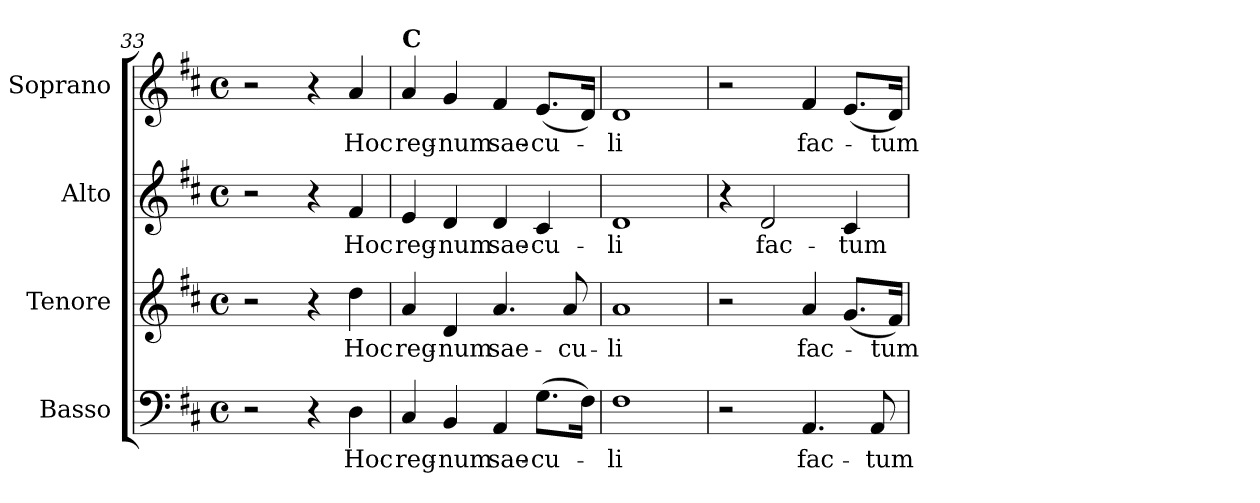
**kern	**text	**kern	**text	**kern	**text	**kern	**text
*part4	*part4	*part3	*part3	*part2	*part2	*part1	*part1
*staff4	*staff4	*staff3	*staff3	*staff2	*staff2	*staff1	*staff1
*I"Basso	*	*I"Tenore	*	*I"Alto	*	*I"Soprano	*
*I'B.	*	*I'T.	*	*I'A.	*	*I'S.	*
!!LO:LB:g=z
*clefF4	*	*clefG2	*	*clefG2	*	*clefG2	*
*	*	*ITrd7c12	*	*	*	*	*
*k[f#c#]	*	*k[f#c#]	*	*k[f#c#]	*	*k[f#c#]	*
*D:	*	*D:	*	*D:	*	*D:	*
*M4/4	*	*M4/4	*	*M4/4	*	*M4/4	*
*met(c)	*	*met(c)	*	*met(c)	*	*met(c)	*
=33	=33	=33	=33	=33	=33	=33	=33
2r	.	2r	.	2r	.	2r	.
4r	.	4r	.	4r	.	4r	.
!	!LO:LY:b:color=#000000	!	!	!	!	!	!
!	!	!	!LO:LY:b:color=#000000	!	!	!	!
!	!	!	!	!	!LO:LY:b:color=#000000	!	!
!	!	!	!	!	!	!	!LO:LY:b:color=#000000
4Di\	Hoc	4di\	Hoc	4f#i/	Hoc	4ai/	Hoc
=34	=34	=34	=34	=34	=34	=34	=34
!	!LO:LY:b:color=#000000	!	!	!	!	!	!
!	!	!	!LO:LY:b:color=#000000	!	!	!	!
!	!	!	!	!	!LO:LY:b:color=#000000	!	!
!	!	!	!	!	!	!LO:TX:a:B:t=C	!
!	!	!	!	!	!	!	!LO:LY:b:color=#000000
4C#i/	reg-	4Ai/	reg-	4ei/	reg-	4ai/	reg-
!	!LO:LY:b:color=#000000	!	!	!	!	!	!
!	!	!	!LO:LY:b:color=#000000	!	!	!	!
!	!	!	!	!	!LO:LY:b:color=#000000	!	!
!	!	!	!	!	!	!	!LO:LY:b:color=#000000
4BBi/	-num	4Di/	-num	4di/	-num	4gi/	-num
!	!LO:LY:b:color=#000000	!	!	!	!	!	!
!	!	!	!LO:LY:b:color=#000000	!	!	!	!
!	!	!	!	!	!LO:LY:b:color=#000000	!	!
!	!	!	!	!	!	!	!LO:LY:b:color=#000000
4AAi/	sae-	4.Ai/	sae-	4di/	sae-	4f#i/	sae-
!	!LO:LY:b:color=#000000	!	!	!	!	!	!
!	!	!	!	!	!LO:LY:b:color=#000000	!	!
!	!	!	!	!	!	!	!LO:LY:b:color=#000000
(8.Gi\L	-cu-	.	.	4c#i/	-cu-	(8.ei/L	-cu-
!	!	!	!LO:LY:b:color=#000000	!	!	!	!
.	.	8Ai/	-cu-	.	.	.	.
16F#i\Jk)	.	.	.	.	.	16di/Jk)	.
=35	=35	=35	=35	=35	=35	=35	=35
!	!LO:LY:b:color=#000000	!	!	!	!	!	!
!	!	!	!LO:LY:b:color=#000000	!	!	!	!
!	!	!	!	!	!LO:LY:b:color=#000000	!	!
!	!	!	!	!	!	!	!LO:LY:b:color=#000000
1F#i	-li	1Ai	-li	1di	-li	1di	-li
=36	=36	=36	=36	=36	=36	=36	=36
2r	.	2r	.	4r	.	2r	.
!	!	!	!	!	!LO:LY:b:color=#000000	!	!
.	.	.	.	2di/	fac-	.	.
!	!LO:LY:b:color=#000000	!	!	!	!	!	!
!	!	!	!LO:LY:b:color=#000000	!	!	!	!
!	!	!	!	!	!	!	!LO:LY:b:color=#000000
4.AAi/	fac-	4Ai/	fac-	.	.	4f#i/	fac-
!	!	!	!	!	!LO:LY:b:color=#000000	!	!
.	.	(8.Gi/L	.	4c#i/	-tum	(8.ei/L	.
!	!LO:LY:b:color=#000000	!	!	!	!	!	!
8AAi/	-tum	.	.	.	.	.	.
!	!	!	!LO:LY:b:color=#000000	!	!	!	!
!	!	!	!	!	!	!	!LO:LY:b:color=#000000
.	.	16F#i/Jk)	-tum	.	.	16di/Jk)	-tum
=	=	=	=	=	=	=	=
*-	*-	*-	*-	*-	*-	*-	*-
